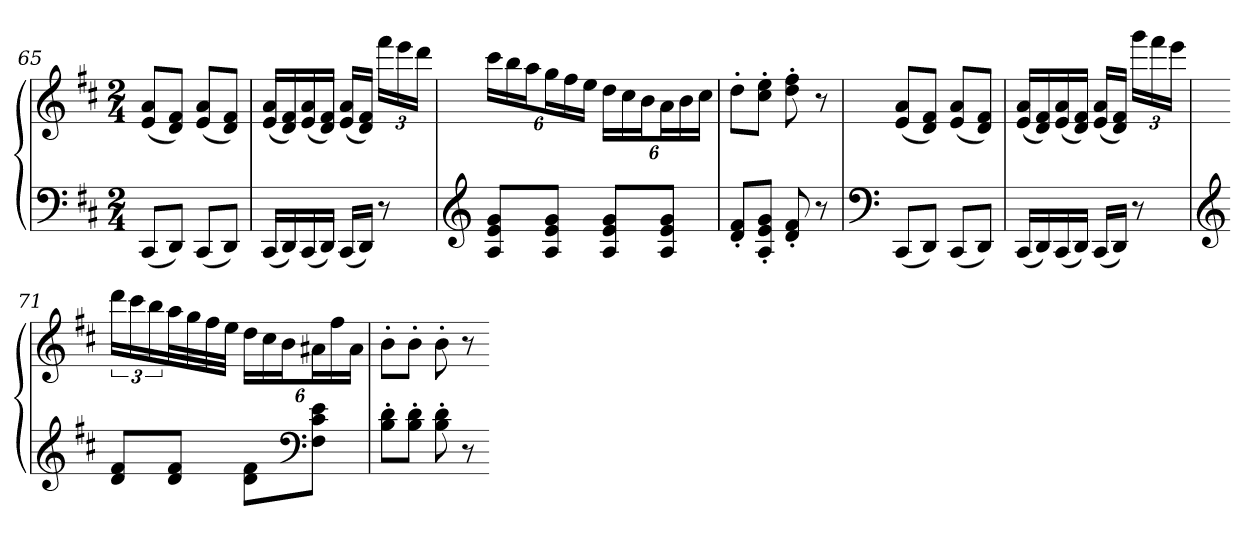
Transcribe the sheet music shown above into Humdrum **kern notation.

**kern	**kern
*part1	*part1
*staff2	*staff1
*clefF4	*clefG2
*k[f#c#]	*k[f#c#]
*D:	*D:
*M2/4	*M2/4
=65	=65
(8CC#L	(8e 8aL
8DDJ)	8d 8f#J)
(8CC#L	(8e 8aL
8DDJ)	8d 8f#J)
=66	=66
(16CC#LL	(16e 16aLL
16DD)	16d 16f#)
(16CC#	(16e 16a
16DDJJ)	16d 16f#JJ)
(16CC#LL	(16e 16aLL
16DDJJ)	16d 16f#JJ)
8r	24fff#LL
.	24eee
.	24dddJJ
=67	=67
*clefG2	*
8A 8e 8gL	24ccc#LL
.	24bb
.	24aaJ
8A 8e 8gJ	24ggL
.	24ff#
.	24eeJJ
8A 8e 8gL	24ddLL
.	24cc#
.	24bJ
8A 8e 8gJ	24aL
.	24b
.	24cc#JJ
=68	=68
8d' 8f#'L	8dd'L
8A' 8e' 8g'J	8cc#' 8ee'J
8d' 8f#'	8dd' 8ff#'
8r	8r
=69	=69
*clefF4	*
(8CC#L	(8e 8aL
8DDJ)	8d 8f#J)
(8CC#L	(8e 8aL
8DDJ)	8d 8f#J)
=70	=70
(16CC#LL	(16e 16aLL
16DD)	16d 16f#)
(16CC#	(16e 16a
16DDJJ)	16d 16f#JJ)
(16CC#LL	(16e 16aLL
16DDJJ)	16d 16f#JJ)
8r	24gggLL
.	24fff#
.	24eeeJJ
=71	=71
*clefG2	*
8d 8f#L	24dddLL
.	24ccc#
.	24bb
8d 8f#J	32aaL
.	32gg
.	32ff#
.	32eeJJJ
8d 8f#L	24ddLL
.	24cc#
.	24bJ
*clefF4	*
8F# 8c# 8eJ	24a#XL
.	24ff#
.	24a#JJ
=72	=72
8B' 8d'L	8b'L
8B' 8d'J	8b'J
8B' 8d'	8b'
8r	8r
=-	=-
*-	*-
